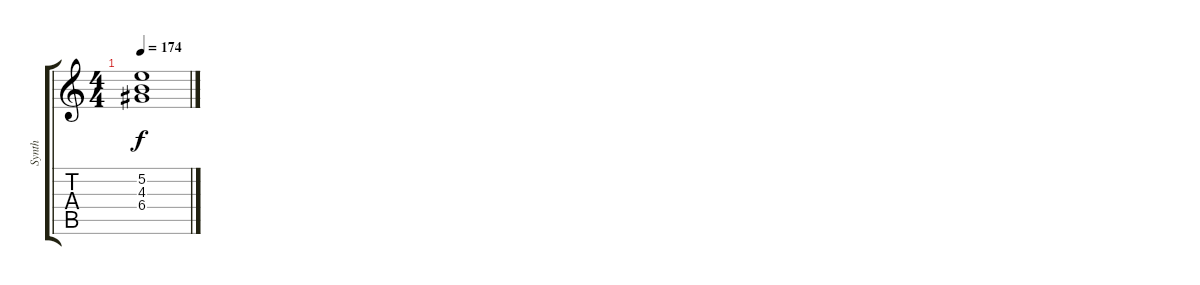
\track ("Synth" "Synth") {instrument synthstrings1}
\staff {score tabs}
\tuning (E5 B4 G4 D4 A3 E3) {hide}
\ts (4 4)
\tempo 174
\clef g2
\ks c
(5.2{t} 4.3{t} 6.4{t}).1{dy f}
